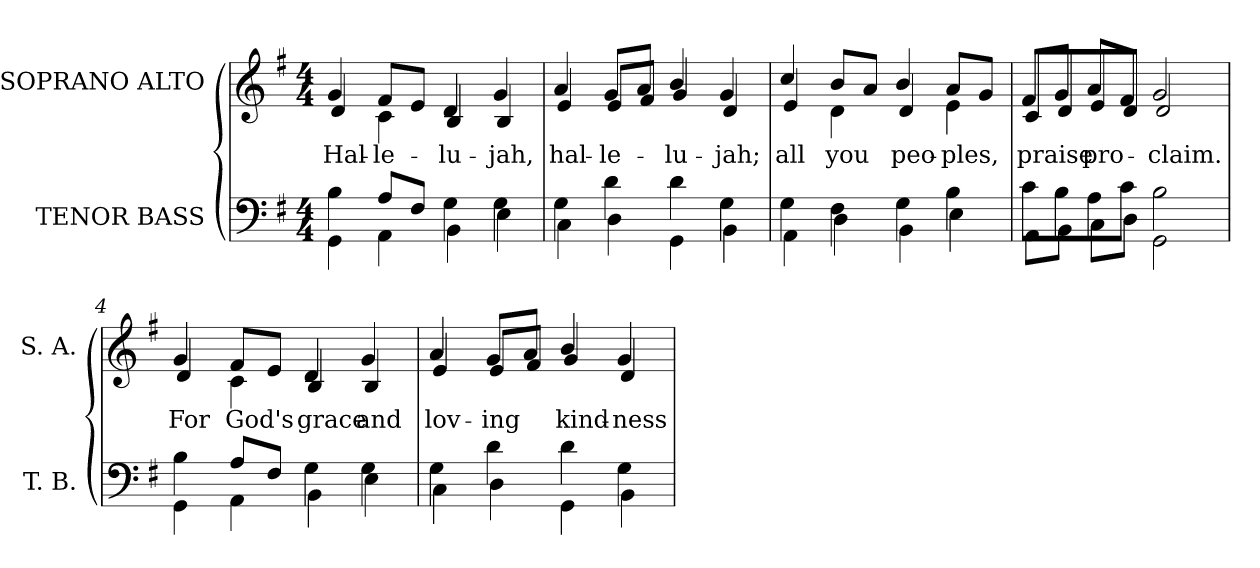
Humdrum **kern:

**kern	**kern	**text
*part2	*part1	*part1
*staff2	*staff1	*staff1
*I"TENOR BASS	*I"SOPRANO ALTO	*
*I'T. B.	*I'S. A.	*
!!LO:PB:g=z
*clefF4	*clefG2	*
*k[f#]	*k[f#]	*
*G:	*G:	*
*M4/4	*M4/4	*
=	=	=
*^	*	*
!	!	!	!LO:LY:b:color=#000000
*	*	*^	*
4Bi\	4GGi\	4gi/	4di/	Hal-
!	!	!	!	!LO:LY:b:color=#000000
8Ai/L	4AAi\	8f#i/L	4ci\	-le-
8F#i/J	.	8ei/J	.	.
!	!	!	!	!LO:LY:b:color=#000000
4Gi\	4BBi\	4di/	4Bi/	-lu-
!	!	!	!	!LO:LY:b:color=#000000
4Gi\	4Ei\	4gi/	4Bi/	-jah,
=1	=1	=1	=1	=1
!	!	!	!	!LO:LY:b:color=#000000
4Gi\	4Ci\	4ai/	4ei/	hal-
!	!	!	!	!LO:LY:b:color=#000000
4di\	4Di\	8gi/L	8ei/L	-le-
.	.	8ai/J	8f#i/J	.
!	!	!	!	!LO:LY:b:color=#000000
4di\	4GGi\	4bi/	4gi/	-lu-
!	!	!	!	!LO:LY:b:color=#000000
4Gi\	4BBi\	4gi/	4di/	-jah;
=2	=2	=2	=2	=2
!	!	!	!	!LO:LY:b:color=#000000
4Gi\	4AAi\	4cci/	4ei/	all
!	!	!	!	!LO:LY:b:color=#000000
4F#i\	4Di\	8bi/L	4di\	you
.	.	8ai/J	.	.
!	!	!	!	!LO:LY:b:color=#000000
4Gi\	4BBi\	4bi/	4di/	peo-
!	!	!	!	!LO:LY:b:color=#000000
4Bi\	4Ei\	8ai/L	4ei\	-ples,
.	.	8gi/J	.	.
!!LO:LB:g=z	!!
=3	=3	=3	=3	=3
!	!	!	!	!LO:LY:b:color=#000000
8ci\L	8AAi\L	8f#i/L	8ci/L	praise
8Bi\	8BBi\J	8gi/J	8di/	.
!	!	!	!	!LO:LY:b:color=#000000
8Ai\	8Ci\L	8ai/L	8ei/	pro-
8ci\J	8Di\J	8f#i/J	8di/J	.
!	!	!	!	!LO:LY:b:color=#000000
2Bi\	2GGi\	2gi/	2di/	-claim.
=4	=4	=4	=4	=4
!	!	!	!	!LO:LY:b:color=#000000
4Bi\	4GGi\	4gi/	4di/	For
!	!	!	!	!LO:LY:b:color=#000000
8Ai/L	4AAi\	8f#i/L	4ci\	God's
8F#i/J	.	8ei/J	.	.
!	!	!	!	!LO:LY:b:color=#000000
4Gi\	4BBi\	4di/	4Bi/	grace
!	!	!	!	!LO:LY:b:color=#000000
4Gi\	4Ei\	4gi/	4Bi/	and
=5	=5	=5	=5	=5
!	!	!	!	!LO:LY:b:color=#000000
4Gi\	4Ci\	4ai/	4ei/	lov-
!	!	!	!	!LO:LY:b:color=#000000
4di\	4Di\	8gi/L	8ei/L	-ing
.	.	8ai/J	8f#i/J	.
!	!	!	!	!LO:LY:b:color=#000000
4di\	4GGi\	4bi/	4gi/	kind-
!	!	!	!	!LO:LY:b:color=#000000
4Gi\	4BBi\	4gi/	4di/	-ness
*v	*v	*	*	*
*	*v	*v	*
=	=	=
*-	*-	*-
